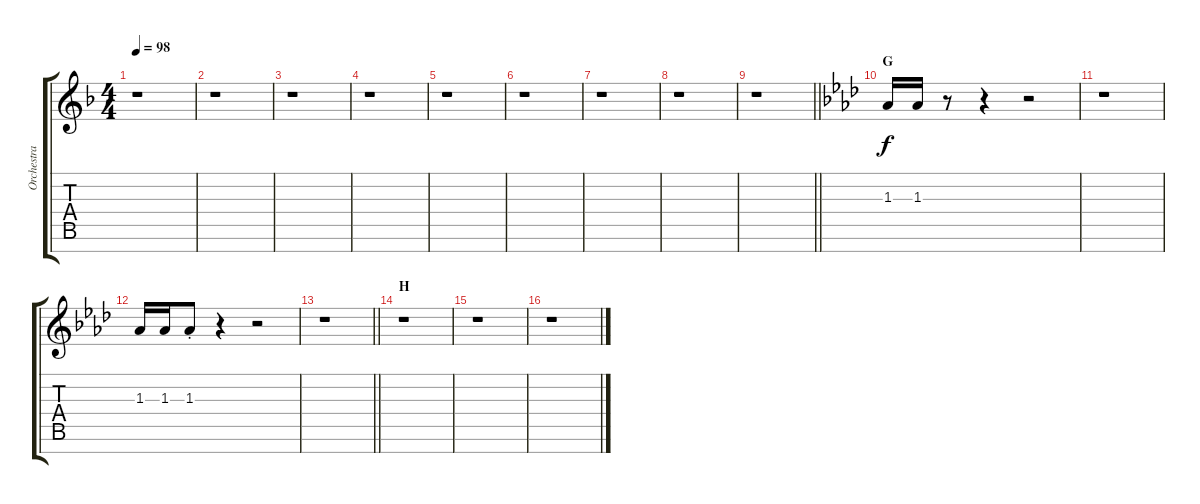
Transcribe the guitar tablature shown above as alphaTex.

\track ("Orchestra Hit" "Orchestra ") {instrument orchestrahit}
\staff {score tabs}
\tuning (E5 B4 G4 D4 A3 E3 B2) {hide}
\ts (4 4)
\tempo 98
\clef g2
\ks f
r.1{dy f} |
r.1 |
r.1 |
r.1 |
r.1 |
r.1 |
r.1 |
r.1 |
\barLineRight lightlight
r.1 |
\section ("" "G")
\ks ab
1.3.16 1.3.16 r.8 r.4 r.2 |
r.1 |
1.3.16 1.3.16 1.3{st}.8 r.4 r.2 |
\barLineRight lightlight
r.1 |
\section ("" "H")
r.1 |
r.1 |
r.1
